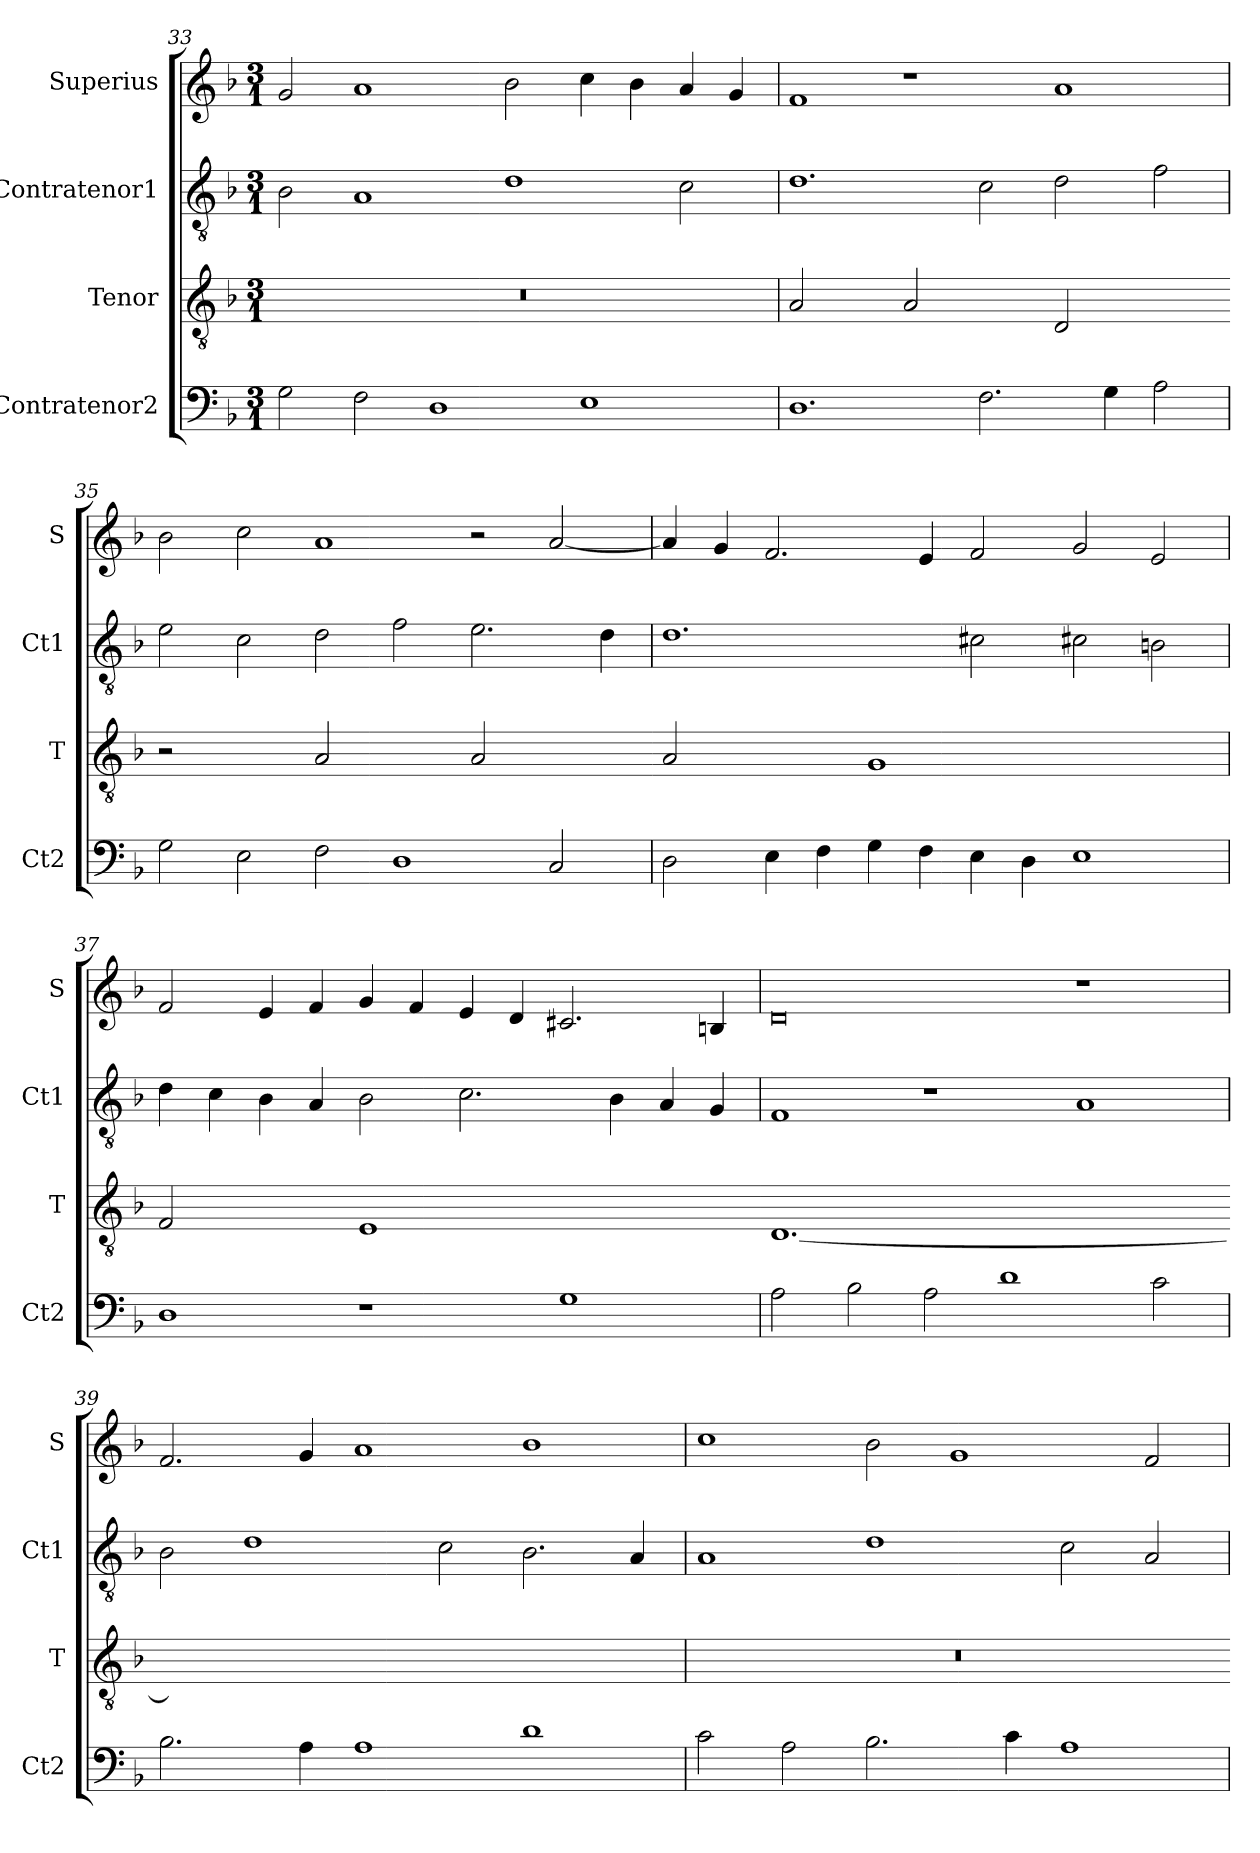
**kern	**kern	**kern	**kern
*part4	*part3	*part2	*part1
*staff4	*staff3	*staff2	*staff1
*I"Contratenor2	*I"Tenor	*I"Contratenor1	*I"Superius
*I'Ct2	*I'T	*I'Ct1	*I'S
*clefF4	*clefGv2	*clefGv2	*clefG2
*k[b-]	*k[b-]	*k[b-]	*k[b-]
*M3/1	*M3/1	*M3/1	*M3/1
=33	=33	=33	=33
!	!LO:N:vis=1.	!	!
2G\	0.r	2B-\	2g/
2F\	.	1A	1a
1D	.	.	.
.	.	1d	2b-\
1E	.	.	4cc\
.	.	.	4b-\
.	.	2c\	4a/
.	.	.	4g/
=34	=34	=34	=34
!	!LO:N:vis=2	!	!
1.D	1A	1.d	1f
!	!LO:N:vis=2	!	!
.	1A	.	1r
2.F\	.	2c\	.
!	!LO:N:vis=2	!	!
.	1D	2d\	1a
4G\	.	.	.
2A\	.	2f\	.
=35	=35-	=35	=35
!	!LO:N:vis=2	!	!
2G\	1r	2e\	2b-\
2E\	.	2c\	2cc\
!	!LO:N:vis=2	!	!
2F\	1A	2d\	1a
1D	.	2f\	.
!	!LO:N:vis=2	!	!
.	1A	2.e\	2r
2C/	.	.	[2a/
.	.	4d\	.
=36	=36-	=36	=36
!	!LO:N:vis=2	!	!
2D\	1A	1.d	4a/]
.	.	.	4g/
4E\	.	.	2.f/
4F\	.	.	.
!	!LO:N:vis=1	!	!
4G\	0G	.	.
4F\	.	.	4e/
4E\	.	2c#X\	2f/
4D\	.	.	.
1E	.	2c#X\	2g/
.	.	2Bn\	2e/
=37	=37	=37	=37
!	!LO:N:vis=2	!	!
1D	1F	4d\	2f/
.	.	4c\	.
.	.	4B-\	4e/
.	.	4A/	4f/
!	!LO:N:vis=1	!	!
1r	0E	2B-\	4g/
.	.	.	4f/
.	.	2.c\	4e/
.	.	.	4d/
1G	.	.	2.c#X/
.	.	4B-\	.
.	.	4A/	.
.	.	4G/	4Bn/
=38	=38-	=38	=38
!	!LO:N:vis=1.	!	!
2A\	[0.D	1F	0d
2B-\	.	.	.
2A\	.	1r	.
1d	.	.	.
.	.	1A	1r
2c\	.	.	.
=39	=39-	=39	=39
!	!LO:N:vis=1.	!	!
2.B-\	0.Dyy]	2B-\	2.f/
.	.	1d	.
4A\	.	.	4g/
1A	.	.	1a
.	.	2c\	.
1d	.	2.B-\	1b-
.	.	4A/	.
=40	=40	=40	=40
!	!LO:N:vis=1.	!	!
2c\	0.r	1A	1cc
2A\	.	.	.
2.B-\	.	1d	2b-\
.	.	.	1g
4c\	.	.	.
1A	.	2c\	.
.	.	2A/	2f/
=	=-	=	=
*-	*-	*-	*-
